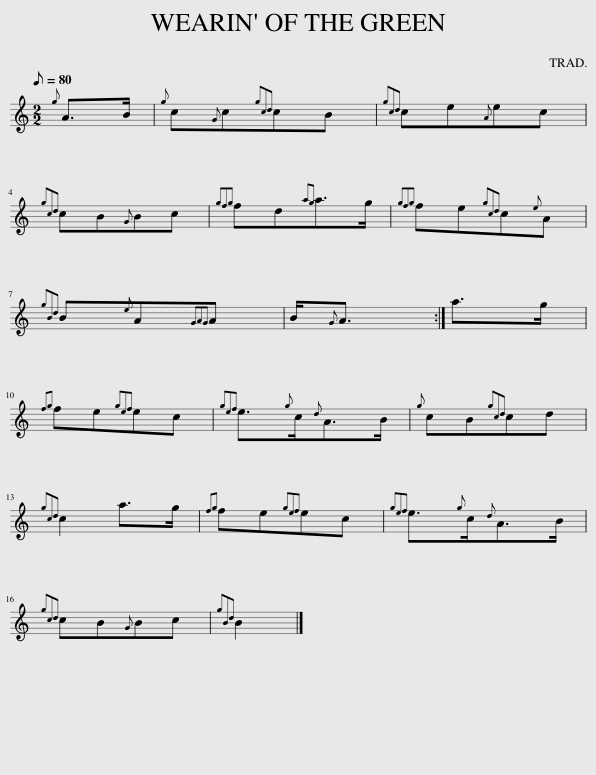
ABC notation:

X:1
L:1/8
Q:1/8=80
M:2/2
I:linebreak $
K:C
V:1 treble
V:1
{g} A>B |{g} c{G}c{gcd}cB |{gcd} ce{A}ec |${gcd} cB{G}Bc |{gfg} fd{ag}a>g | %5
{gfg} fe{gcd}c{e}A |${gBd} B{e}A{GAG}A | B/{G}A3/2 :| a>g |${fg} fe{gef}ec | %10
{gef} e3/2{g}c/{d}A>B |{g} cB{gcd}cd |${gcd} c2 a>g |{fg} fe{gef}ec |{gef} e3/2{g}c/{d}A>B |$ %15
{gcd} cB{G}Bc |{gBd} B2 |] %17
